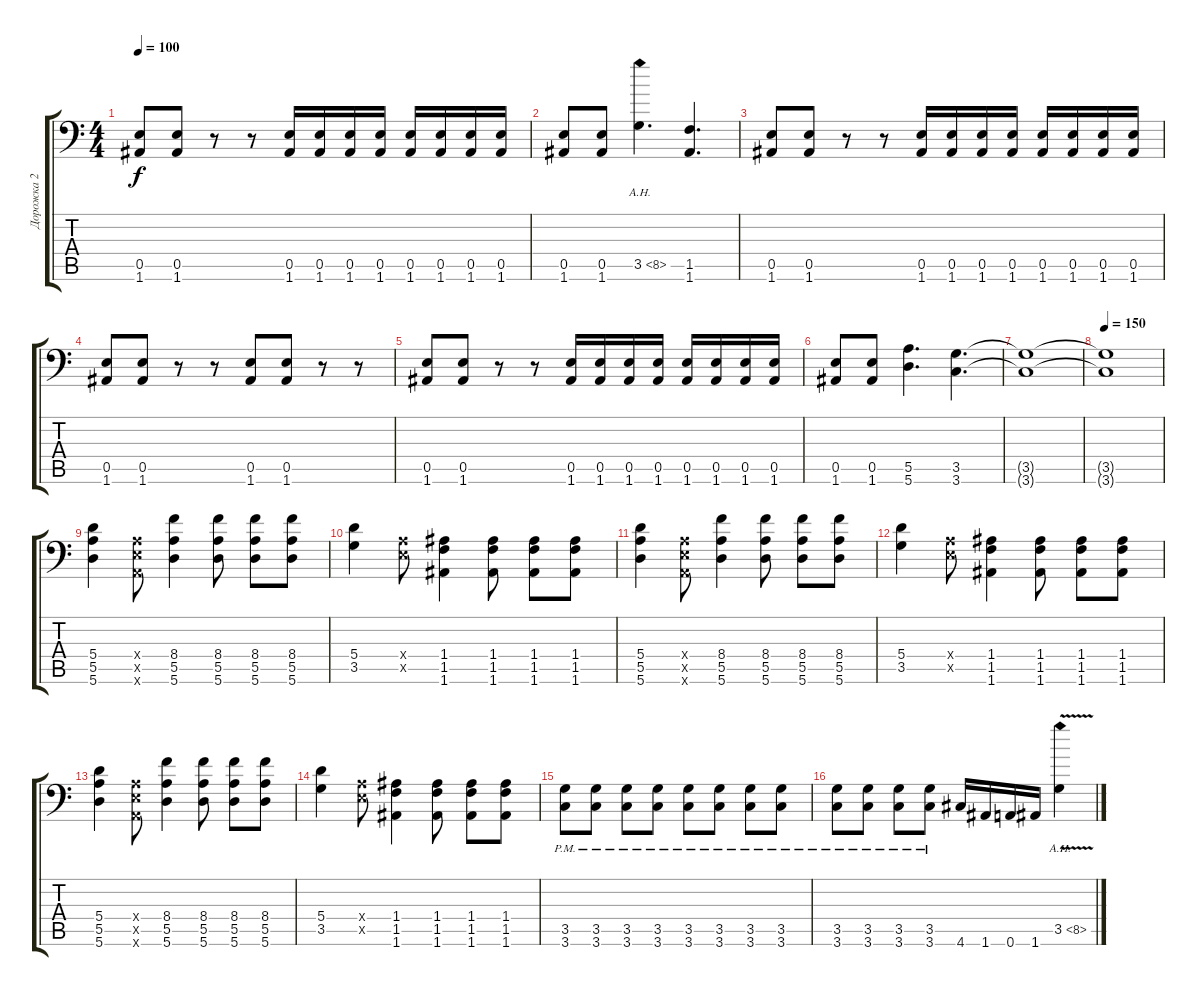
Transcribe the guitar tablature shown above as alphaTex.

\track ("Дорожка 2" "Дорожка 2") {instrument distortionguitar}
\staff {score tabs}
\tuning (B3 Gb3 D3 A2 E2 A1) {hide}
\ts (4 4)
\tempo 100
\clef f4
\ks c
(0.5 1.6).8{dy f} (0.5 1.6).8 r.8 r.8 (0.5 1.6).16 (0.5 1.6).16 (0.5 1.6).16 (0.5 1.6).16 (0.5 1.6).16 (0.5 1.6).16 (0.5 1.6).16 (0.5 1.6).16 |
(0.5 1.6).8 (0.5 1.6).8 3.5{ah 5}.4{d} (1.5 1.6).4{d} |
(0.5 1.6).8 (0.5 1.6).8 r.8 r.8 (0.5 1.6).16 (0.5 1.6).16 (0.5 1.6).16 (0.5 1.6).16 (0.5 1.6).16 (0.5 1.6).16 (0.5 1.6).16 (0.5 1.6).16 |
(0.5 1.6).8 (0.5 1.6).8 r.8 r.8 (0.5 1.6).8 (0.5 1.6).8 r.8 r.8 |
(0.5 1.6).8 (0.5 1.6).8 r.8 r.8 (0.5 1.6).16 (0.5 1.6).16 (0.5 1.6).16 (0.5 1.6).16 (0.5 1.6).16 (0.5 1.6).16 (0.5 1.6).16 (0.5 1.6).16 |
(0.5 1.6).8 (0.5 1.6).8 (5.5 5.6).4{d} (3.5 3.6).4{d} |
(3.5{t} 3.6{t}).1 |
\tempo 150
(3.5{t} 3.6{t}).1 |
(5.4 5.5 5.6).4 (0.4{x} 0.5{x} 0.6{x}).8 (8.4 5.5 5.6).4 (8.4 5.5 5.6).8 (8.4 5.5 5.6).8 (8.4 5.5 5.6).8 |
(5.4 3.5).4 (0.4{x} 0.5{x}).8 (1.4 1.5 1.6).4 (1.4 1.5 1.6).8 (1.4 1.5 1.6).8 (1.4 1.5 1.6).8 |
(5.4 5.5 5.6).4 (0.4{x} 0.5{x} 0.6{x}).8 (8.4 5.5 5.6).4 (8.4 5.5 5.6).8 (8.4 5.5 5.6).8 (8.4 5.5 5.6).8 |
(5.4 3.5).4 (0.4{x} 0.5{x}).8 (1.4 1.5 1.6).4 (1.4 1.5 1.6).8 (1.4 1.5 1.6).8 (1.4 1.5 1.6).8 |
(5.4 5.5 5.6).4 (0.4{x} 0.5{x} 0.6{x}).8 (8.4 5.5 5.6).4 (8.4 5.5 5.6).8 (8.4 5.5 5.6).8 (8.4 5.5 5.6).8 |
(5.4 3.5).4 (0.4{x} 0.5{x}).8 (1.4 1.5 1.6).4 (1.4 1.5 1.6).8 (1.4 1.5 1.6).8 (1.4 1.5 1.6).8 |
(3.5{pm} 3.6{pm}).8 (3.5{pm} 3.6{pm}).8 (3.5{pm} 3.6{pm}).8 (3.5{pm} 3.6{pm}).8 (3.5{pm} 3.6{pm}).8 (3.5{pm} 3.6{pm}).8 (3.5{pm} 3.6{pm}).8 (3.5{pm} 3.6{pm}).8 |
(3.5{pm} 3.6{pm}).8 (3.5{pm} 3.6{pm}).8 (3.5{pm} 3.6{pm}).8 (3.5{pm} 3.6{pm}).8 4.6.16 1.6.16 0.6.16 1.6.16 3.5{ah 5 v}.4
